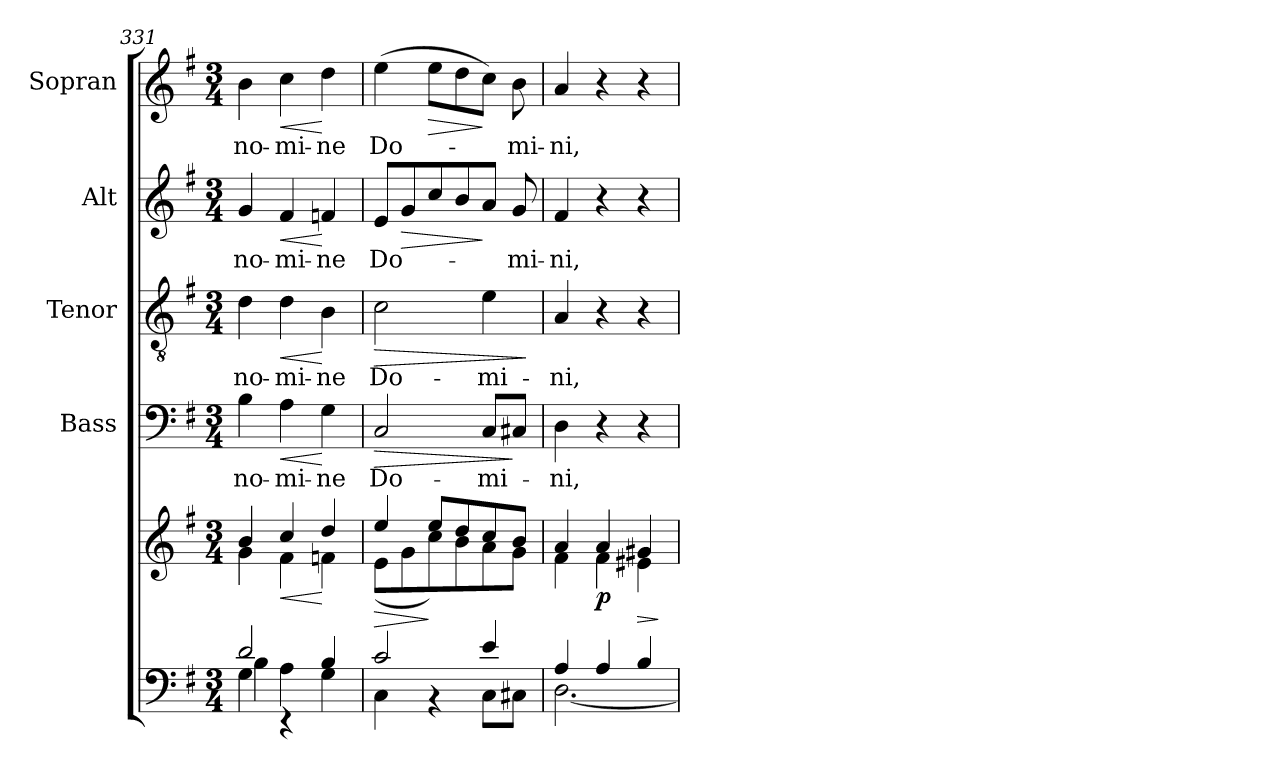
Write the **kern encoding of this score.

**kern	**kern	**dynam	**kern	**text	**dynam	**kern	**text	**dynam	**kern	**text	**dynam	**kern	**text	**dynam
*part5	*part5	*part5	*part4	*part4	*part4	*part3	*part3	*part3	*part2	*part2	*part2	*part1	*part1	*part1
*staff6	*staff5	*staff5/6	*staff4	*staff4	*staff4	*staff3	*staff3	*staff3	*staff2	*staff2	*staff2	*staff1	*staff1	*staff1
*	*	*	*I"Bass	*	*	*I"Tenor	*	*	*I"Alt	*	*	*I"Sopran	*	*
*	*	*	*I'B.	*	*	*I'T.	*	*	*I'A.	*	*	*I'S.	*	*
*clefF4	*clefG2	*	*clefF4	*	*	*clefGv2	*	*	*clefG2	*	*	*clefG2	*	*
*k[f#]	*k[f#]	*	*k[f#]	*	*	*k[f#]	*	*	*k[f#]	*	*	*k[f#]	*	*
*G:	*G:	*	*G:	*	*	*G:	*	*	*G:	*	*	*G:	*	*
*M3/4	*M3/4	*	*M3/4	*	*	*M3/4	*	*	*M3/4	*	*	*M3/4	*	*
=331	=331	=331	=331	=331	=331	=331	=331	=331	=331	=331	=331	=331	=331	=331
*^	*^	*	*	*	*	*	*	*	*	*	*	*	*	*
*	*^	*	*	*	*	*	*	*	*	*	*	*	*	*	*	*
!	!	!	!	!	!	!	!LO:LY:b	!	!	!LO:LY:b	!	!	!LO:LY:b	!	!	!LO:LY:b	!
2d!/	4G\	4B!\	4b!/	4g!\	.	4B\	no-	.	4d\	no-	.	4g/	no-	.	4b\	no-	.
!	!	!	!	!	!LO:HP:b	!	!LO:LY:b	!LO:HP:b	!	!LO:LY:b	!LO:HP:b	!	!LO:LY:b	!LO:HP:b	!	!LO:LY:b	!LO:HP:b
.	4rEE	4A!\	4cc!/	4f#!\	<	4A\	-mi-	<	4d\	-mi-	<	4f#/	-mi-	<	4cc\	-mi-	<
!	!	!	!	!	!	!	!LO:LY:b	!	!	!LO:LY:b	!	!	!LO:LY:b	!	!	!LO:LY:b	!
4B!/	4G\	4ryy	4dd!/	4fn!\	[	4G\	-ne	[	4B\	-ne	[	4fn/	-ne	[	4dd\	-ne	[
=332	=332	=332	=332	=332	=332	=332	=332	=332	=332	=332	=332	=332	=332	=332	=332	=332	=332
!	!	!	!	!	!LO:HP:b	!	!LO:LY:b	!LO:HP:b	!	!LO:LY:b	!LO:HP:b	!	!LO:LY:b	!	!	!LO:LY:b	!
*	*v	*v	*	*	*	*	*	*	*	*	*	*	*	*	*	*	*
2c!/	4C\	4ee!/	(>8e!\L	>	2C/	Do-	>	2c\	Do-	>	8e/L	Do-	.	(>4ee\	Do-	.
!	!	!	!	!	!	!	!	!	!	!	!	!	!LO:HP:b	!	!	!
.	.	.	8g!\	.	.	.	.	.	.	.	8g/	.	>	.	.	.
!	!	!	!	!	!	!	!	!	!	!	!	!	!	!	!	!LO:HP:b
.	4rBB	8ee!/L	8cc!\)	]	.	.	.	.	.	.	8cc/	.	.	8ee\L	.	>
.	.	8dd!/	8b!\	.	.	.	.	.	.	.	8b/	.	.	8dd\	.	.
!	!	!	!	!	!	!LO:LY:b	!	!	!LO:LY:b	!	!	!	!	!	!	!
4e!/	8C\L	8cc!/	8a!\	.	8C/L	-mi-	.	4e\	-mi-	.	8a/J	.	]	8cc\J)	.	]
!	!	!	!	!	!	!	!	!	!	!	!	!LO:LY:b	!	!	!LO:LY:b	!
.	8C#X\J	8b!/J	8g!\J	.	8C#X/J	.	]	.	.	.	8g/	-mi-	.	8b\	-mi-	.
*v	*v	*	*	*	*	*	*	*	*	*	*	*	*	*	*	*
*	*v	*v	*	*	*	*	*	*	*	*	*	*	*	*	*
.	.	.	.	.	.	.	.	]	.	.	.	.	.	.
=333	=333	=333	=333	=333	=333	=333	=333	=333	=333	=333	=333	=333	=333	=333
*^	*^	*	*	*	*	*	*	*	*	*	*	*	*	*
!	!	!	!	!	!	!LO:LY:b	!	!	!LO:LY:b	!	!	!LO:LY:b	!	!	!LO:LY:b	!
4A/	[<2.D\	4a/	4f#\	.	4D\	-ni,	.	4A/	-ni,	.	4f#/	-ni,	.	4a/	-ni,	.
!	!	!	!	!LO:DY:b	!	!	!	!	!	!	!	!	!	!	!	!
4A/	.	4a/	4f#\	p	4r	.	.	4r	.	.	4r	.	.	4r	.	.
!	!	!	!	!LO:HP:b	!	!	!	!	!	!	!	!	!	!	!	!
4B/	.	4g#X/	4e#X\	>	4r	.	.	4r	.	.	4r	.	.	4r	.	.
*v	*v	*	*	*	*	*	*	*	*	*	*	*	*	*	*	*
*	*v	*v	*	*	*	*	*	*	*	*	*	*	*	*	*
.	.	]	.	.	.	.	.	.	.	.	.	.	.	.
=	=	=	=	=	=	=	=	=	=	=	=	=	=	=
*-	*-	*-	*-	*-	*-	*-	*-	*-	*-	*-	*-	*-	*-	*-
